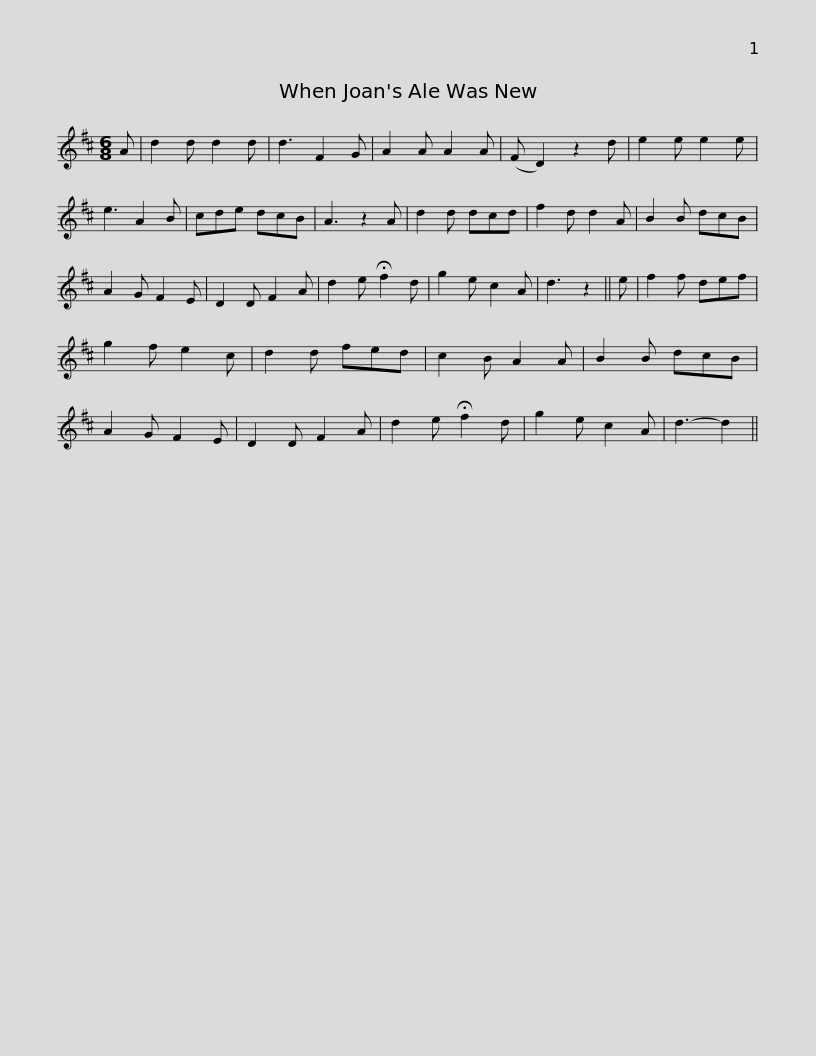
X:1
L:1/8
M:6/8
I:linebreak $
K:D
V:1 treble
V:1
 A | d2 d d2 d | d3 F2 G | A2 A A2 A | (F D2) z2 d | %5
 e2 e e2 e | e3 A2 B | cde dcB | A3 z2 A | d2 d dcd |$ %10
 f2 d d2 A | B2 B dcB | A2 G F2 E | D2 D F2 A | d2 e !fermata!f2 d | %15
 g2 e c2 A | d3 z2 || e | f2 f def | g2 f e2 c |$ %20
 d2 d fed | c2 B A2 A | B2 B dcB | A2 G F2 E | D2 D F2 A | %25
 d2 e !fermata!f2 d | g2 e c2 A | d3- d2 || %28
